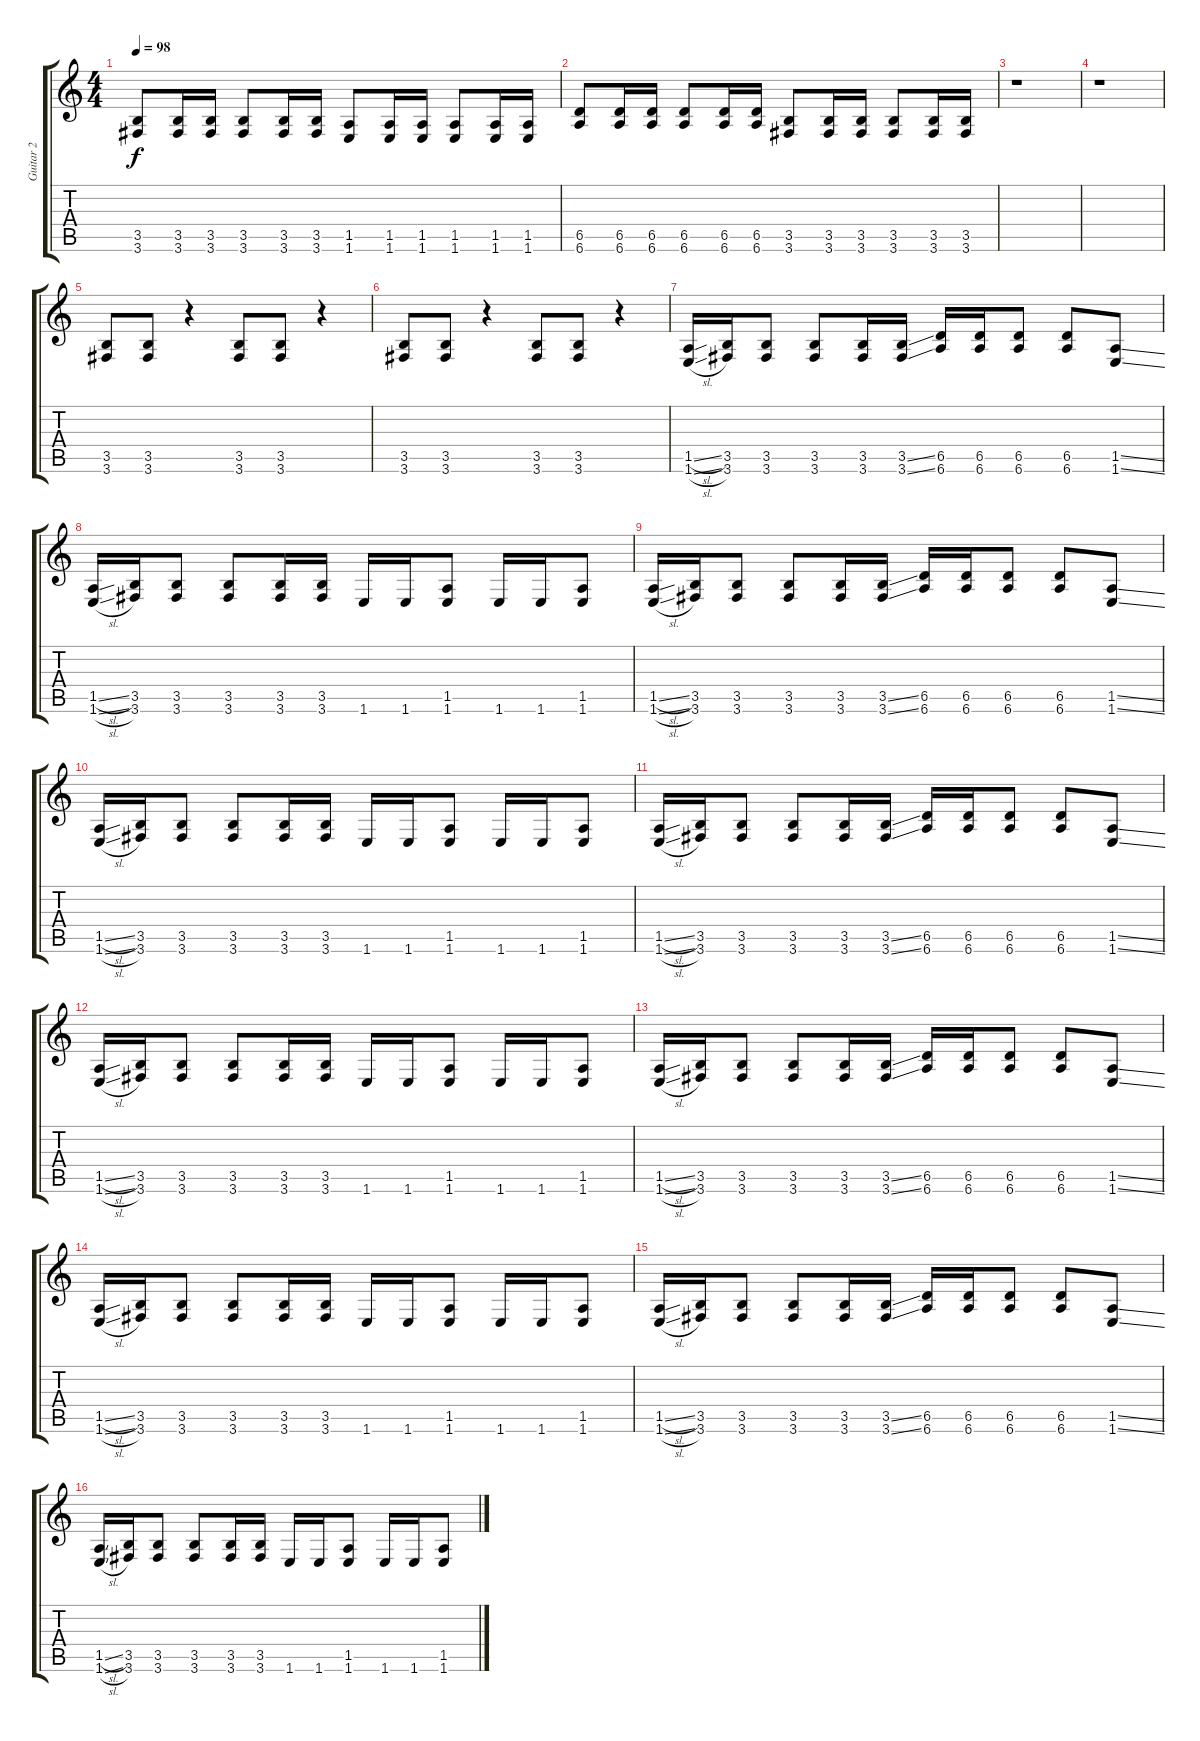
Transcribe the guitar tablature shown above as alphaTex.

\track ("Guitar 2" "Guitar 2") {instrument overdrivenguitar}
\staff {score tabs}
\tuning (Eb4 Bb3 Gb3 Db3 Ab2 Eb2) {hide}
\ts (4 4)
\tempo 98
\clef g2
\ks c
(3.5 3.6).8{dy f} (3.5 3.6).16 (3.5 3.6).16 (3.5 3.6).8 (3.5 3.6).16 (3.5 3.6).16 (1.5 1.6).8 (1.5 1.6).16 (1.5 1.6).16 (1.5 1.6).8 (1.5 1.6).16 (1.5 1.6).16 |
(6.5 6.6).8 (6.5 6.6).16 (6.5 6.6).16 (6.5 6.6).8 (6.5 6.6).16 (6.5 6.6).16 (3.5 3.6).8 (3.5 3.6).16 (3.5 3.6).16 (3.5 3.6).8 (3.5 3.6).16 (3.5 3.6).16 |
r.1 |
r.1 |
(3.5 3.6).8 (3.5 3.6).8 r.4 (3.5 3.6).8 (3.5 3.6).8 r.4 |
(3.5 3.6).8 (3.5 3.6).8 r.4 (3.5 3.6).8 (3.5 3.6).8 r.4 |
(1.5{sl} 1.6{sl}).16 (3.5 3.6).16 (3.5 3.6).8 (3.5 3.6).8 (3.5 3.6).16 (3.5{ss} 3.6{ss}).16 (6.5 6.6).16 (6.5 6.6).16 (6.5 6.6).8 (6.5 6.6).8 (1.5{ss} 1.6{ss}).8 |
(1.5{sl} 1.6{sl}).16 (3.5 3.6).16 (3.5 3.6).8 (3.5 3.6).8 (3.5 3.6).16 (3.5 3.6).16 1.6.16 1.6.16 (1.5 1.6).8 1.6.16 1.6.16 (1.5 1.6).8 |
(1.5{sl} 1.6{sl}).16 (3.5 3.6).16 (3.5 3.6).8 (3.5 3.6).8 (3.5 3.6).16 (3.5{ss} 3.6{ss}).16 (6.5 6.6).16 (6.5 6.6).16 (6.5 6.6).8 (6.5 6.6).8 (1.5{ss} 1.6{ss}).8 |
(1.5{sl} 1.6{sl}).16 (3.5 3.6).16 (3.5 3.6).8 (3.5 3.6).8 (3.5 3.6).16 (3.5 3.6).16 1.6.16 1.6.16 (1.5 1.6).8 1.6.16 1.6.16 (1.5 1.6).8 |
(1.5{sl} 1.6{sl}).16 (3.5 3.6).16 (3.5 3.6).8 (3.5 3.6).8 (3.5 3.6).16 (3.5{ss} 3.6{ss}).16 (6.5 6.6).16 (6.5 6.6).16 (6.5 6.6).8 (6.5 6.6).8 (1.5{ss} 1.6{ss}).8 |
(1.5{sl} 1.6{sl}).16 (3.5 3.6).16 (3.5 3.6).8 (3.5 3.6).8 (3.5 3.6).16 (3.5 3.6).16 1.6.16 1.6.16 (1.5 1.6).8 1.6.16 1.6.16 (1.5 1.6).8 |
(1.5{sl} 1.6{sl}).16 (3.5 3.6).16 (3.5 3.6).8 (3.5 3.6).8 (3.5 3.6).16 (3.5{ss} 3.6{ss}).16 (6.5 6.6).16 (6.5 6.6).16 (6.5 6.6).8 (6.5 6.6).8 (1.5{ss} 1.6{ss}).8 |
(1.5{sl} 1.6{sl}).16 (3.5 3.6).16 (3.5 3.6).8 (3.5 3.6).8 (3.5 3.6).16 (3.5 3.6).16 1.6.16 1.6.16 (1.5 1.6).8 1.6.16 1.6.16 (1.5 1.6).8 |
(1.5{sl} 1.6{sl}).16 (3.5 3.6).16 (3.5 3.6).8 (3.5 3.6).8 (3.5 3.6).16 (3.5{ss} 3.6{ss}).16 (6.5 6.6).16 (6.5 6.6).16 (6.5 6.6).8 (6.5 6.6).8 (1.5{ss} 1.6{ss}).8 |
(1.5{sl} 1.6{sl}).16 (3.5 3.6).16 (3.5 3.6).8 (3.5 3.6).8 (3.5 3.6).16 (3.5 3.6).16 1.6.16 1.6.16 (1.5 1.6).8 1.6.16 1.6.16 (1.5 1.6).8
